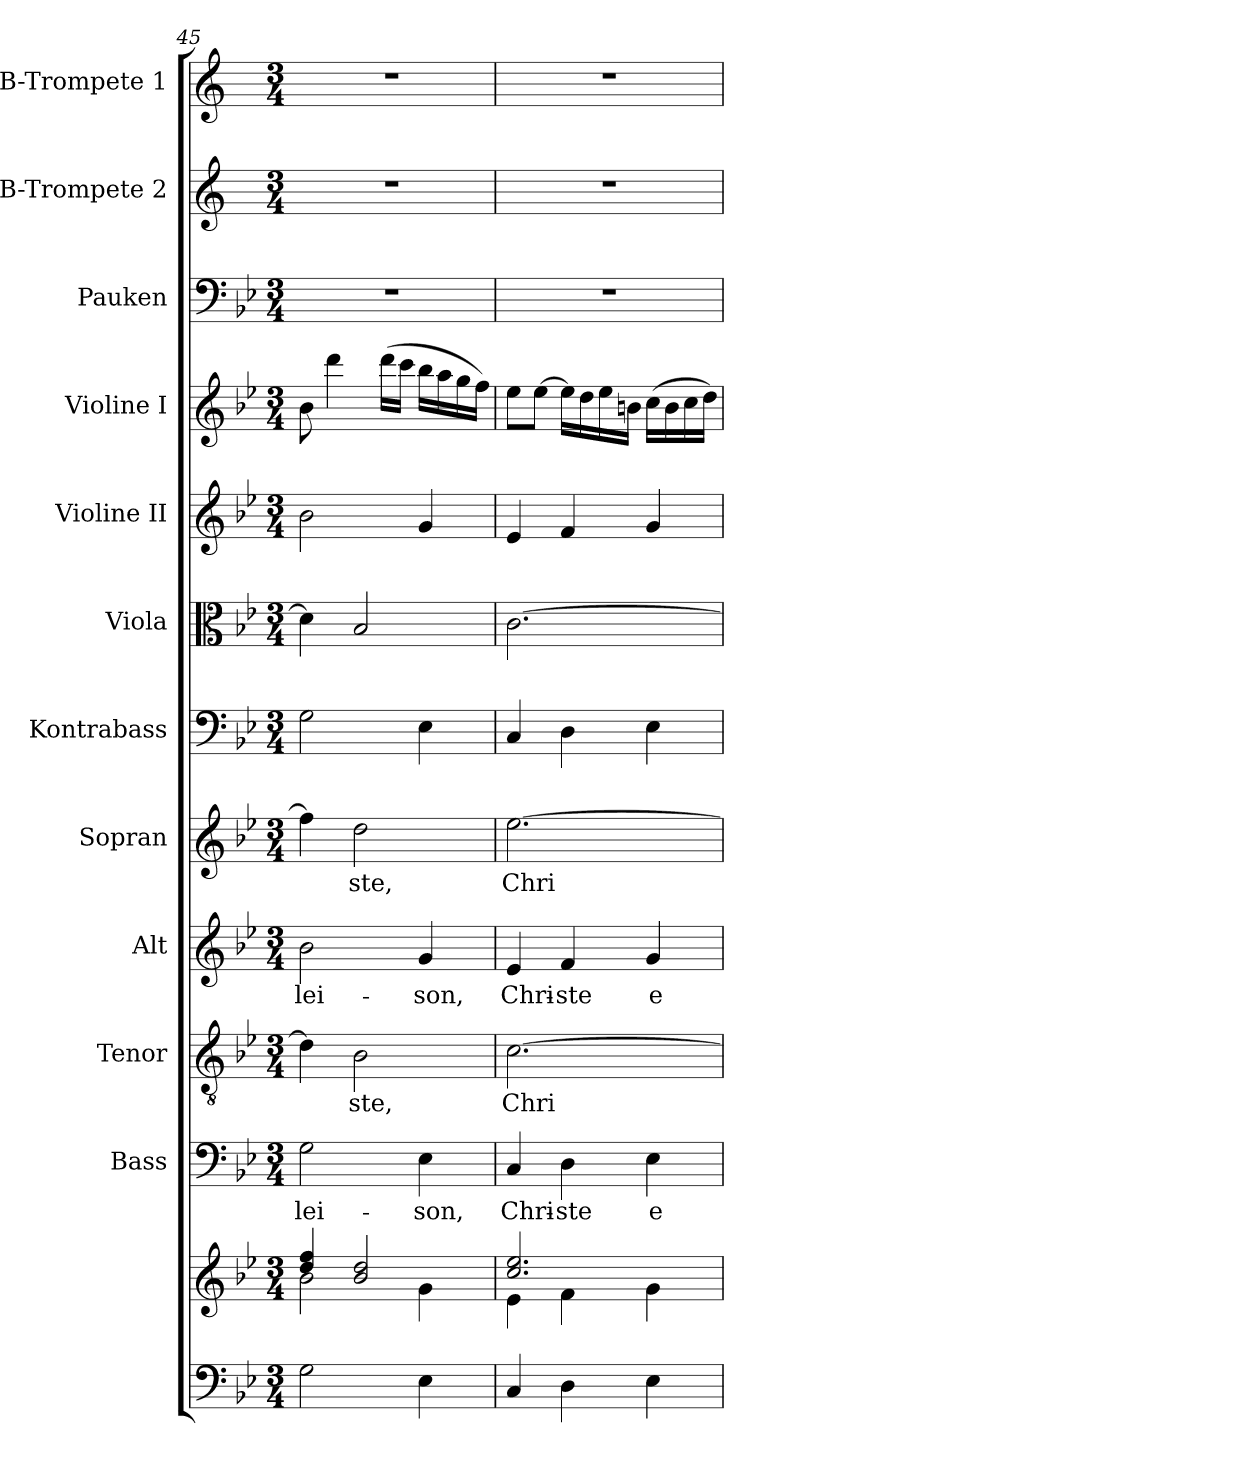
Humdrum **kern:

**kern	**kern	**kern	**text	**kern	**text	**kern	**text	**kern	**text	**kern	**kern	**kern	**kern	**kern	**kern	**kern
*part12	*part12	*part11	*part11	*part10	*part10	*part9	*part9	*part8	*part8	*part7	*part6	*part5	*part4	*part3	*part2	*part1
*staff13	*staff12	*staff11	*staff11	*staff10	*staff10	*staff9	*staff9	*staff8	*staff8	*staff7	*staff6	*staff5	*staff4	*staff3	*staff2	*staff1
*	*	*I"Bass	*	*I"Tenor	*	*I"Alt	*	*I"Sopran	*	*I"Kontrabass	*I"Viola	*I"Violine II	*I"Violine I	*I"Pauken	*I"B-Trompete 2	*I"B-Trompete 1
*	*	*I'B.	*	*I'T.	*	*I'A.	*	*I'S.	*	*I'Kb.	*I'Vla.	*I'Vl. II	*I'Vl. I	*I'Pk.	*I'B Trp. 2	*I'B Trp. 1
*clefF4	*clefG2	*clefF4	*	*clefGv2	*	*clefG2	*	*clefG2	*	*clefF4	*clefC3	*clefG2	*clefG2	*clefF4	*clefG2	*clefG2
*	*	*	*	*	*	*	*	*	*	*ITrd7c12	*	*	*	*	*ITrd1c2	*ITrd1c2
*k[b-e-]	*k[b-e-]	*k[b-e-]	*	*k[b-e-]	*	*k[b-e-]	*	*k[b-e-]	*	*k[b-e-]	*k[b-e-]	*k[b-e-]	*k[b-e-]	*k[b-e-]	*k[b-e-]	*k[b-e-]
*B-:	*B-:	*B-:	*	*B-:	*	*B-:	*	*B-:	*	*B-:	*B-:	*B-:	*B-:	*B-:	*B-:	*B-:
*M3/4	*M3/4	*M3/4	*	*M3/4	*	*M3/4	*	*M3/4	*	*M3/4	*M3/4	*M3/4	*M3/4	*M3/4	*M3/4	*M3/4
=45	=45	=45	=45	=45	=45	=45	=45	=45	=45	=45	=45	=45	=45	=45	=45	=45
*	*^	*	*	*	*	*	*	*	*	*	*	*	*	*	*	*
!	!	!	!	!LO:LY:b	!	!	!	!LO:LY:b	!	!	!	!	!	!	!	!	!
2G\	4dd/ 4ff/	2b-\	2G\	-lei-	4d\]	.	2b-\	-lei-	4ff\]	.	2GG\	4d\]	2b-\	8b-\	2.r	2.r	2.r
.	.	.	.	.	.	.	.	.	.	.	.	.	.	4ddd\	.	.	.
!	!	!	!	!	!	!LO:LY:b	!	!	!	!LO:LY:b	!	!	!	!	!	!	!
.	2b-/ 2dd/	.	.	.	2B-\	-ste,	.	.	2dd\	-ste,	.	2B-/	.	.	.	.	.
.	.	.	.	.	.	.	.	.	.	.	.	.	.	(>16ddd\LL	.	.	.
.	.	.	.	.	.	.	.	.	.	.	.	.	.	16ccc\JJ	.	.	.
!	!	!	!	!LO:LY:b	!	!	!	!LO:LY:b	!	!	!	!	!	!	!	!	!
4E-\	.	4g\	4E-\	-son,	.	.	4g/	-son,	.	.	4EE-\	.	4g/	16bb-\LL	.	.	.
.	.	.	.	.	.	.	.	.	.	.	.	.	.	16aa\	.	.	.
.	.	.	.	.	.	.	.	.	.	.	.	.	.	16gg\	.	.	.
.	.	.	.	.	.	.	.	.	.	.	.	.	.	16ff\JJ)	.	.	.
!!LO:PB:g=z
=46	=46	=46	=46	=46	=46	=46	=46	=46	=46	=46	=46	=46	=46	=46	=46	=46	=46
!	!	!	!	!LO:LY:b	!	!LO:LY:b	!	!LO:LY:b	!	!LO:LY:b	!	!	!	!	!	!	!
4C/	2.cc/ 2.ee-/	4e-\	4C/	Chri-	[2.c\	Chri-	4e-/	Chri-	[2.ee-\	Chri-	4CC/	[2.c\	4e-/	8ee-\L	2.r	2.r	2.r
.	.	.	.	.	.	.	.	.	.	.	.	.	.	[8ee-\J	.	.	.
!	!	!	!	!LO:LY:b	!	!	!	!LO:LY:b	!	!	!	!	!	!	!	!	!
4D\	.	4f\	4D\	-ste	.	.	4f/	-ste	.	.	4DD\	.	4f/	16ee-\LL]	.	.	.
.	.	.	.	.	.	.	.	.	.	.	.	.	.	16dd\	.	.	.
.	.	.	.	.	.	.	.	.	.	.	.	.	.	16ee-\	.	.	.
.	.	.	.	.	.	.	.	.	.	.	.	.	.	16bn\JJ	.	.	.
!	!	!	!	!LO:LY:b	!	!	!	!LO:LY:b	!	!	!	!	!	!	!	!	!
4E-\	.	4g\	4E-\	e-	.	.	4g/	e-	.	.	4EE-\	.	4g/	(>16cc\LL	.	.	.
.	.	.	.	.	.	.	.	.	.	.	.	.	.	16b\	.	.	.
.	.	.	.	.	.	.	.	.	.	.	.	.	.	16cc\	.	.	.
.	.	.	.	.	.	.	.	.	.	.	.	.	.	16dd\JJ)	.	.	.
*	*v	*v	*	*	*	*	*	*	*	*	*	*	*	*	*	*	*
=	=	=	=	=	=	=	=	=	=	=	=	=	=	=	=	=
*-	*-	*-	*-	*-	*-	*-	*-	*-	*-	*-	*-	*-	*-	*-	*-	*-
